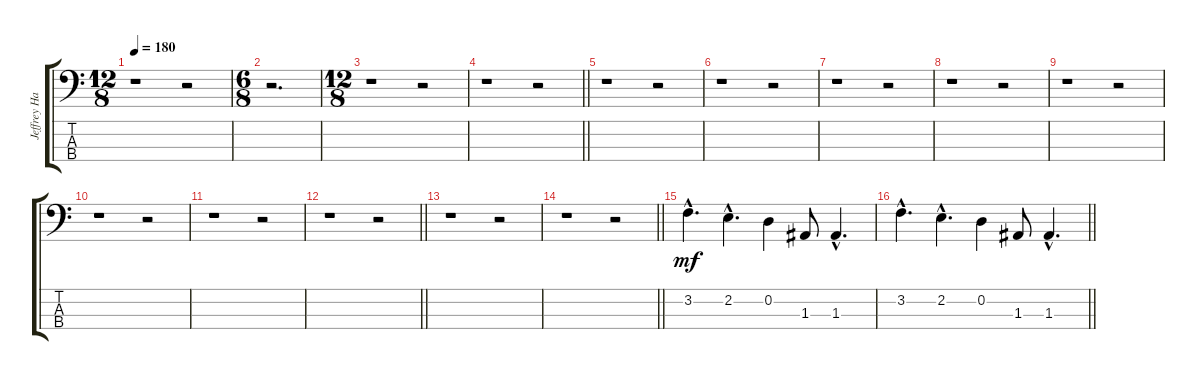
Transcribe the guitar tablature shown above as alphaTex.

\track ("Jeffrey Hammond-Hammond (bass)" "Jeffrey Ha") {instrument electricbassfinger}
\staff {score tabs}
\tuning (G2 D2 A1 E1) {hide}
\ts (12 8)
\tempo 180
\clef f4
\ks c
r.1{dy mf} r.2 |
\ts (6 8)
r.2{d} |
\ts (12 8)
r.1 r.2 |
\barLineRight lightlight
r.1 r.2 |
r.1 r.2 |
r.1 r.2 |
r.1 r.2 |
r.1 r.2 |
r.1 r.2 |
r.1 r.2 |
r.1 r.2 |
\barLineRight lightlight
r.1 r.2 |
r.1 r.2 |
\barLineRight lightlight
r.1 r.2 |
3.2{hac}.4{d} 2.2{hac}.4{d} 0.2.4 1.3.8 1.3{hac}.4{d} |
\barLineRight lightlight
3.2{hac}.4{d} 2.2{hac}.4{d} 0.2.4 1.3.8 1.3{hac}.4{d}
